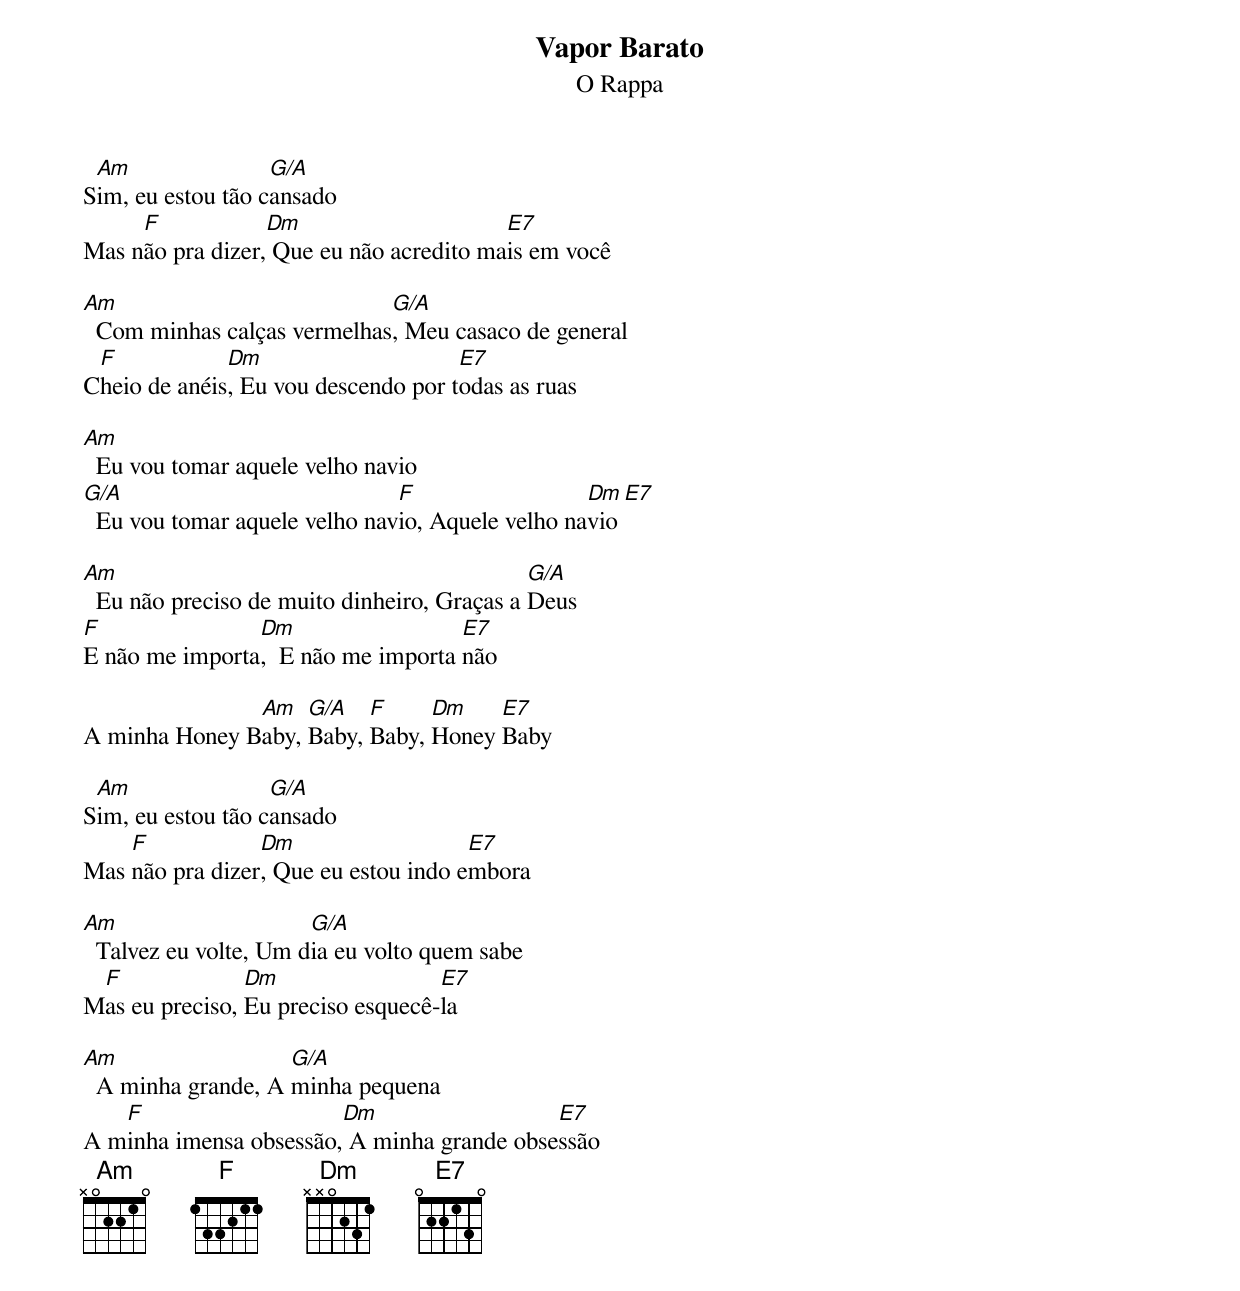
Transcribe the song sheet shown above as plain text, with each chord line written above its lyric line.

Vapor Barato
O Rappa

 Am                G/A
Sim, eu estou tão cansado
     F            Dm                     E7
Mas não pra dizer, Que eu não acredito mais em você

Am                           G/A
  Com minhas calças vermelhas, Meu casaco de general
 F            Dm                     E7
Cheio de anéis, Eu vou descendo por todas as ruas

Am
  Eu vou tomar aquele velho navio
G/A                            F                  Dm  E7
  Eu vou tomar aquele velho navio, Aquele velho navio

Am                                           G/A
  Eu não preciso de muito dinheiro, Graças a Deus
F               Dm                  E7
E não me importa,  E não me importa não

               Am   G/A   F     Dm    E7
A minha Honey Baby, Baby, Baby, Honey Baby

 Am                G/A
Sim, eu estou tão cansado
    F            Dm                   E7
Mas não pra dizer, Que eu estou indo embora

Am                     G/A
  Talvez eu volte, Um dia eu volto quem sabe
 F              Dm                 E7
Mas eu preciso, Eu preciso esquecê-la

Am                  G/A
  A minha grande, A minha pequena
   F                    Dm                  E7
A minha imensa obsessão, A minha grande obsessão
